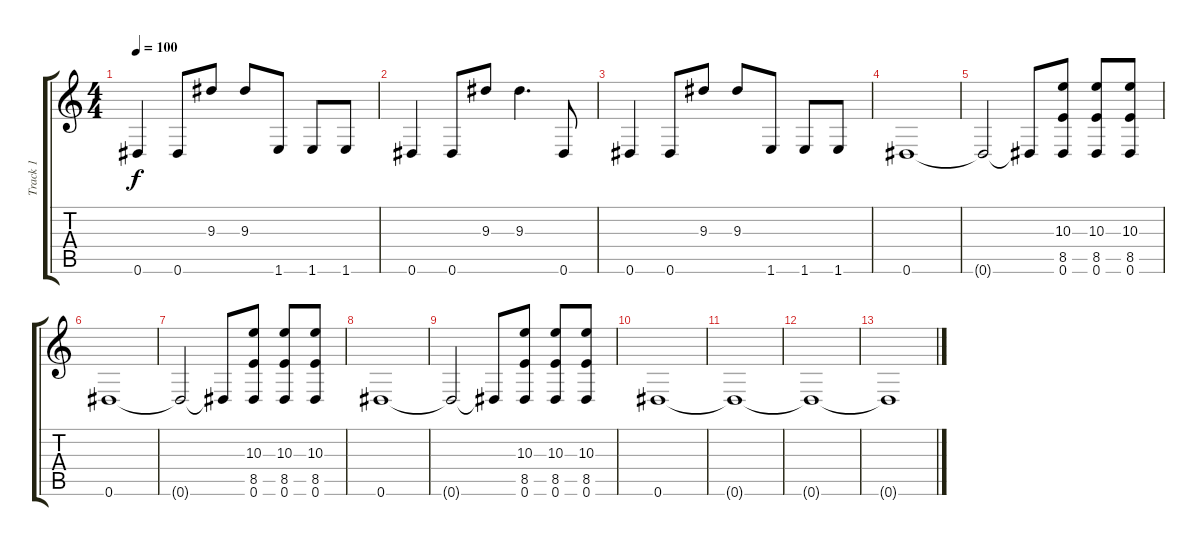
\track ("Track 1" "Track 1") {instrument distortionguitar}
\staff {score tabs}
\tuning (Eb4 Bb3 Gb3 Db3 Ab2 Eb2) {hide}
\ts (4 4)
\tempo 100
\clef g2
\ks c
0.6.4{dy f} 0.6.8 9.3.8 9.3.8 1.6.8 1.6.8 1.6.8 |
0.6.4 0.6.8 9.3.8 9.3.4{d} 0.6.8 |
0.6.4 0.6.8 9.3.8 9.3.8 1.6.8 1.6.8 1.6.8 |
0.6.1 |
0.6{t}.2 0.6{t}.8 (10.3 8.5 0.6).8 (10.3 8.5 0.6).8 (10.3 8.5 0.6).8 |
0.6.1 |
0.6{t}.2 0.6{t}.8 (10.3 8.5 0.6).8 (10.3 8.5 0.6).8 (10.3 8.5 0.6).8 |
0.6.1 |
0.6{t}.2 0.6{t}.8 (10.3 8.5 0.6).8 (10.3 8.5 0.6).8 (10.3 8.5 0.6).8 |
0.6.1 |
0.6{t}.1 |
0.6{t}.1 |
0.6{t}.1
